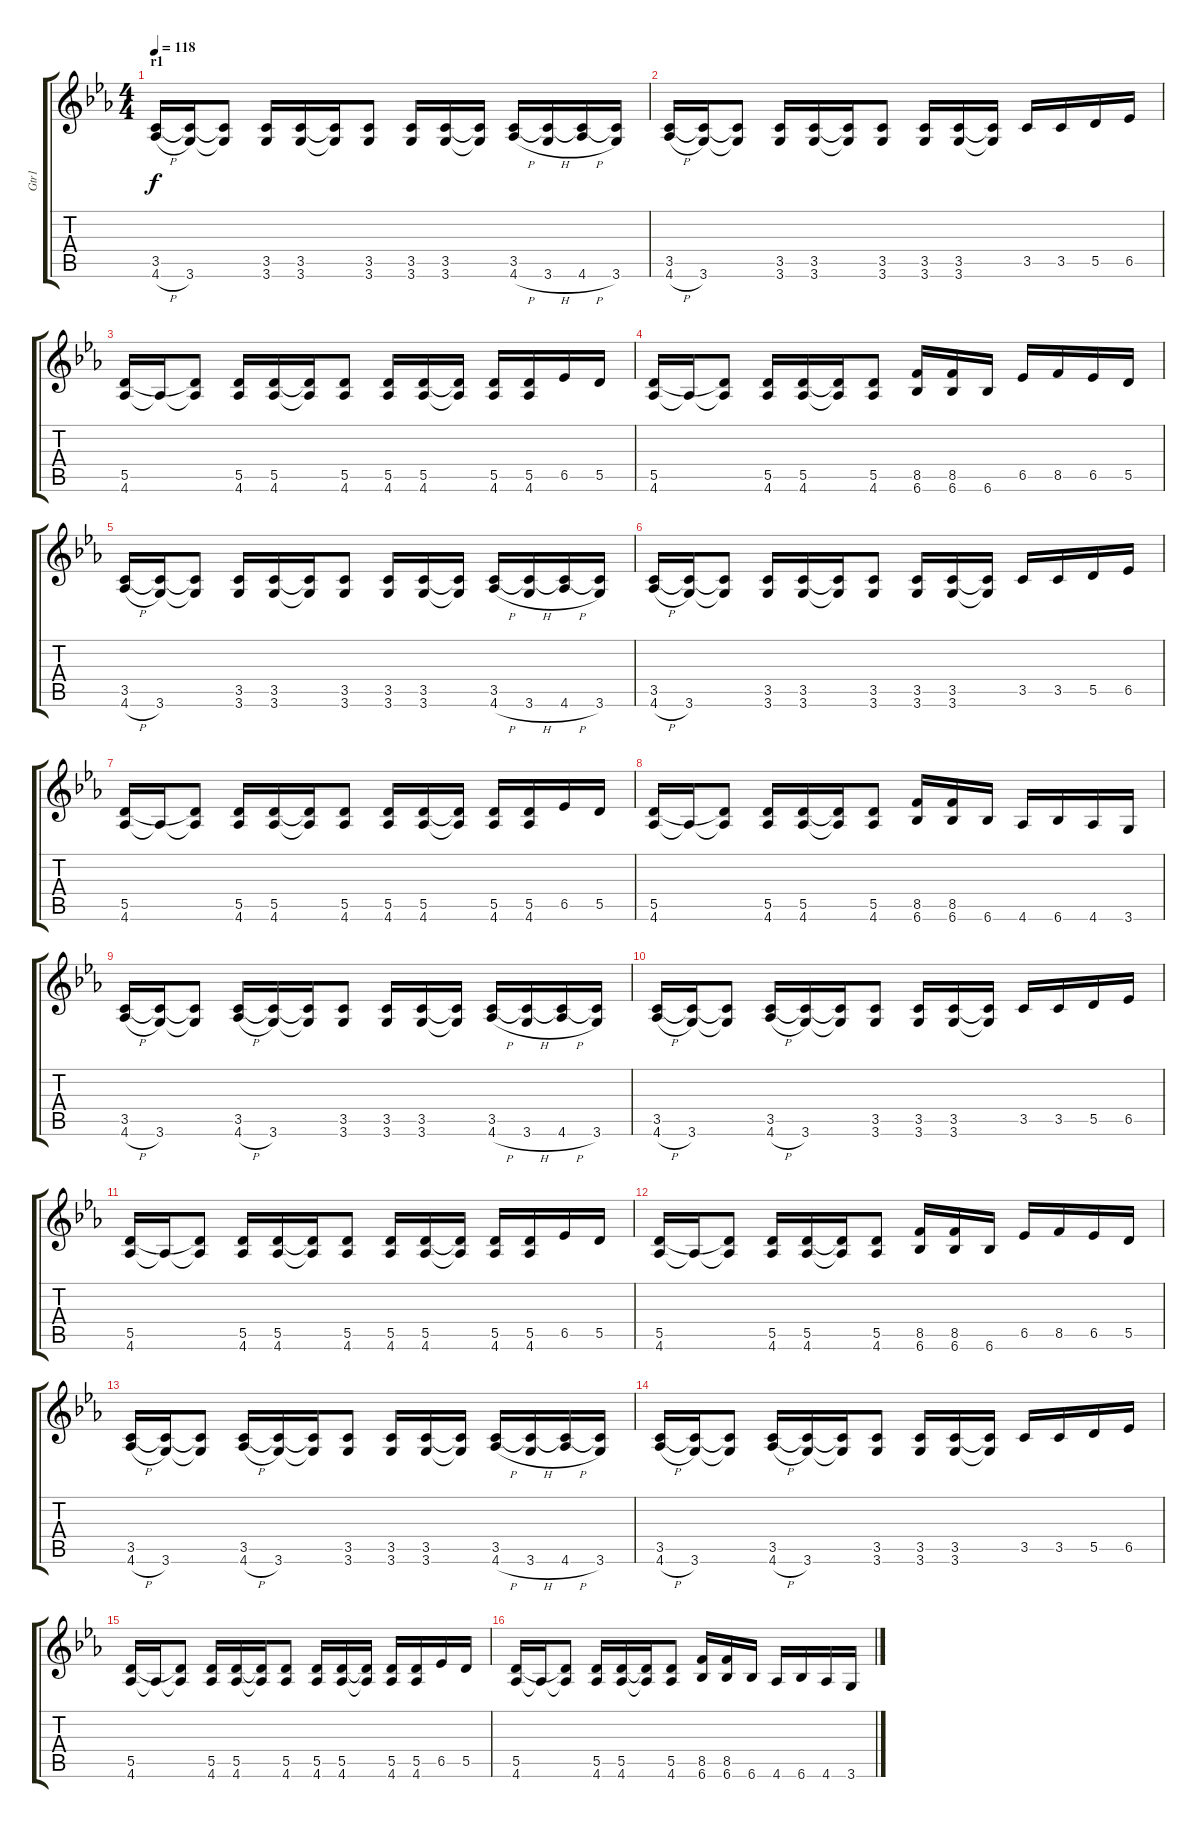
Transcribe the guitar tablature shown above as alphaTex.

\track ("Gtr1" "Gtr1") {instrument distortionguitar}
\staff {score tabs}
\tuning (E4 B3 G3 D3 A2 E2) {hide}
\ts (4 4)
\section ("" "r1")
\tempo 118
\clef g2
\ks cminor
(3.5 4.6{h}).16{dy f} (3.5{t} 3.6).16 (3.5{t} 3.6{t}).8 (3.5 3.6).16 (3.5 3.6).16 (3.5{t} 3.6{t}).16 (3.5 3.6).8 (3.5 3.6).16 (3.5 3.6).16 (3.5{t} 3.6{t}).16 (3.5 4.6{h}).16 (3.5{t} 3.6{h}).16 (3.5{t} 4.6{h}).16 (3.5{t} 3.6).16 |
(3.5 4.6{h}).16 (3.5{t} 3.6).16 (3.5{t} 3.6{t}).8 (3.5 3.6).16 (3.5 3.6).16 (3.5{t} 3.6{t}).16 (3.5 3.6).8 (3.5 3.6).16 (3.5 3.6).16 (3.5{t} 3.6{t}).16 3.5.16 3.5.16 5.5.16 6.5.16 |
(5.5 4.6).16 4.6{t}.16 (5.5{t} 4.6{t}).8 (5.5 4.6).16 (5.5 4.6).16 (5.5{t} 4.6{t}).16 (5.5 4.6).8 (5.5 4.6).16 (5.5 4.6).16 (5.5{t} 4.6{t}).16 (5.5 4.6).16 (5.5 4.6).16 6.5.16 5.5.16 |
(5.5 4.6).16 4.6{t}.16 (5.5{t} 4.6{t}).8 (5.5 4.6).16 (5.5 4.6).16 (5.5{t} 4.6{t}).16 (5.5 4.6).8 (8.5 6.6).16 (8.5 6.6).16 6.6.16 6.5.16 8.5.16 6.5.16 5.5.16 |
(3.5 4.6{h}).16 (3.5{t} 3.6).16 (3.5{t} 3.6{t}).8 (3.5 3.6).16 (3.5 3.6).16 (3.5{t} 3.6{t}).16 (3.5 3.6).8 (3.5 3.6).16 (3.5 3.6).16 (3.5{t} 3.6{t}).16 (3.5 4.6{h}).16 (3.5{t} 3.6{h}).16 (3.5{t} 4.6{h}).16 (3.5{t} 3.6).16 |
(3.5 4.6{h}).16 (3.5{t} 3.6).16 (3.5{t} 3.6{t}).8 (3.5 3.6).16 (3.5 3.6).16 (3.5{t} 3.6{t}).16 (3.5 3.6).8 (3.5 3.6).16 (3.5 3.6).16 (3.5{t} 3.6{t}).16 3.5.16 3.5.16 5.5.16 6.5.16 |
(5.5 4.6).16 4.6{t}.16 (5.5{t} 4.6{t}).8 (5.5 4.6).16 (5.5 4.6).16 (5.5{t} 4.6{t}).16 (5.5 4.6).8 (5.5 4.6).16 (5.5 4.6).16 (5.5{t} 4.6{t}).16 (5.5 4.6).16 (5.5 4.6).16 6.5.16 5.5.16 |
(5.5 4.6).16 4.6{t}.16 (5.5{t} 4.6{t}).8 (5.5 4.6).16 (5.5 4.6).16 (5.5{t} 4.6{t}).16 (5.5 4.6).8 (8.5 6.6).16 (8.5 6.6).16 6.6.16 4.6.16 6.6.16 4.6.16 3.6.16 |
(3.5 4.6{h}).16 (3.5{t} 3.6).16 (3.5{t} 3.6{t}).8 (3.5 4.6{h}).16 (3.5{t} 3.6).16 (3.5{t} 3.6{t}).16 (3.5 3.6).8 (3.5 3.6).16 (3.5 3.6).16 (3.5{t} 3.6{t}).16 (3.5 4.6{h}).16 (3.5{t} 3.6{h}).16 (3.5{t} 4.6{h}).16 (3.5{t} 3.6).16 |
(3.5 4.6{h}).16 (3.5{t} 3.6).16 (3.5{t} 3.6{t}).8 (3.5 4.6{h}).16 (3.5{t} 3.6).16 (3.5{t} 3.6{t}).16 (3.5 3.6).8 (3.5 3.6).16 (3.5 3.6).16 (3.5{t} 3.6{t}).16 3.5.16 3.5.16 5.5.16 6.5.16 |
(5.5 4.6).16 4.6{t}.16 (5.5{t} 4.6{t}).8 (5.5 4.6).16 (5.5 4.6).16 (5.5{t} 4.6{t}).16 (5.5 4.6).8 (5.5 4.6).16 (5.5 4.6).16 (5.5{t} 4.6{t}).16 (5.5 4.6).16 (5.5 4.6).16 6.5.16 5.5.16 |
(5.5 4.6).16 4.6{t}.16 (5.5{t} 4.6{t}).8 (5.5 4.6).16 (5.5 4.6).16 (5.5{t} 4.6{t}).16 (5.5 4.6).8 (8.5 6.6).16 (8.5 6.6).16 6.6.16 6.5.16 8.5.16 6.5.16 5.5.16 |
(3.5 4.6{h}).16 (3.5{t} 3.6).16 (3.5{t} 3.6{t}).8 (3.5 4.6{h}).16 (3.5{t} 3.6).16 (3.5{t} 3.6{t}).16 (3.5 3.6).8 (3.5 3.6).16 (3.5 3.6).16 (3.5{t} 3.6{t}).16 (3.5 4.6{h}).16 (3.5{t} 3.6{h}).16 (3.5{t} 4.6{h}).16 (3.5{t} 3.6).16 |
(3.5 4.6{h}).16 (3.5{t} 3.6).16 (3.5{t} 3.6{t}).8 (3.5 4.6{h}).16 (3.5{t} 3.6).16 (3.5{t} 3.6{t}).16 (3.5 3.6).8 (3.5 3.6).16 (3.5 3.6).16 (3.5{t} 3.6{t}).16 3.5.16 3.5.16 5.5.16 6.5.16 |
(5.5 4.6).16 4.6{t}.16 (5.5{t} 4.6{t}).8 (5.5 4.6).16 (5.5 4.6).16 (5.5{t} 4.6{t}).16 (5.5 4.6).8 (5.5 4.6).16 (5.5 4.6).16 (5.5{t} 4.6{t}).16 (5.5 4.6).16 (5.5 4.6).16 6.5.16 5.5.16 |
(5.5 4.6).16 4.6{t}.16 (5.5{t} 4.6{t}).8 (5.5 4.6).16 (5.5 4.6).16 (5.5{t} 4.6{t}).16 (5.5 4.6).8 (8.5 6.6).16 (8.5 6.6).16 6.6.16 4.6.16 6.6.16 4.6.16 3.6.16
